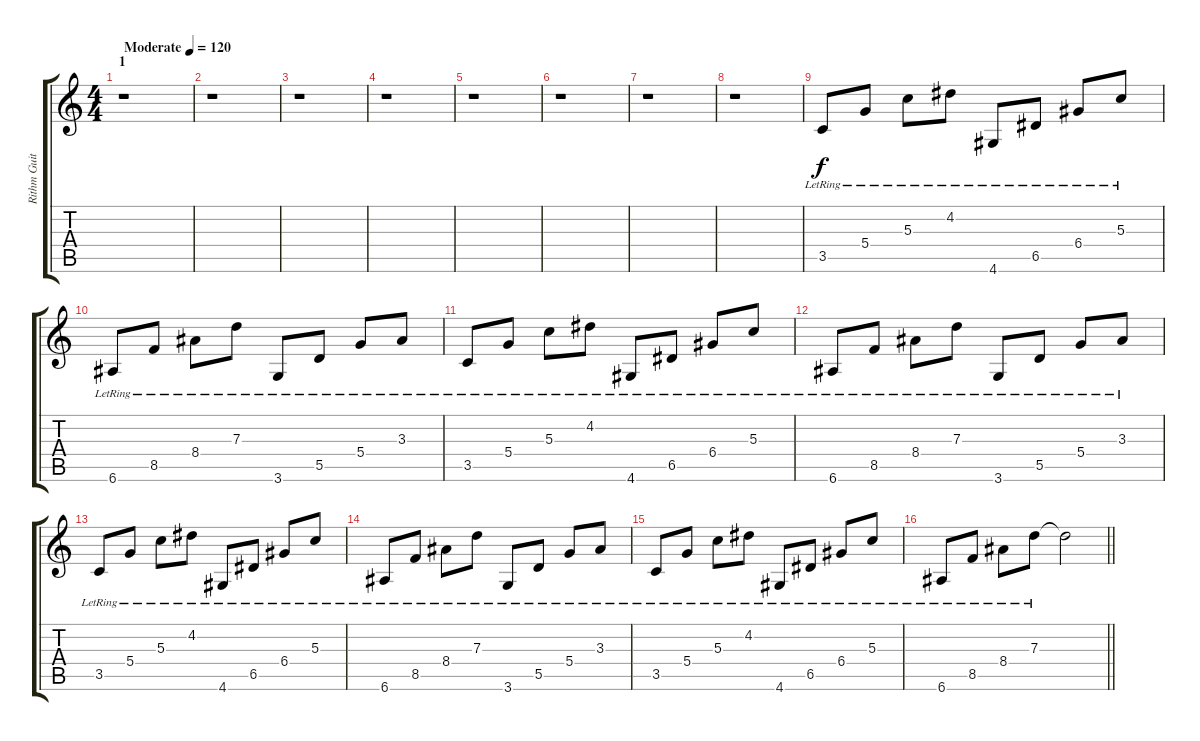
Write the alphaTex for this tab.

\track ("Rithm Guitar" "Rithm Guit") {instrument acousticguitarsteel}
\staff {score tabs}
\tuning (E4 B3 G3 D3 A2 E2) {hide}
\ts (4 4)
\section ("" "1")
\tempo (120 "Moderate")
\clef g2
\ks aminor
r.1{dy f instrument acousticguitarsteel} |
r.1 |
r.1 |
r.1 |
r.1 |
r.1 |
r.1 |
r.1 |
3.5{lr}.8 5.4{lr}.8 5.3{lr}.8 4.2{lr}.8 4.6{lr}.8 6.5{lr}.8 6.4{lr}.8 5.3{lr}.8 |
6.6{lr}.8 8.5{lr}.8 8.4{lr}.8 7.3{lr}.8 3.6{lr}.8 5.5{lr}.8 5.4{lr}.8 3.3{lr}.8 |
3.5{lr}.8 5.4{lr}.8 5.3{lr}.8 4.2{lr}.8 4.6{lr}.8 6.5{lr}.8 6.4{lr}.8 5.3{lr}.8 |
6.6{lr}.8 8.5{lr}.8 8.4{lr}.8 7.3{lr}.8 3.6{lr}.8 5.5{lr}.8 5.4{lr}.8 3.3{lr}.8 |
3.5{lr}.8 5.4{lr}.8 5.3{lr}.8 4.2{lr}.8 4.6{lr}.8 6.5{lr}.8 6.4{lr}.8 5.3{lr}.8 |
6.6{lr}.8 8.5{lr}.8 8.4{lr}.8 7.3{lr}.8 3.6{lr}.8 5.5{lr}.8 5.4{lr}.8 3.3{lr}.8 |
3.5{lr}.8 5.4{lr}.8 5.3{lr}.8 4.2{lr}.8 4.6{lr}.8 6.5{lr}.8 6.4{lr}.8 5.3{lr}.8 |
\barLineRight lightlight
6.6{lr}.8 8.5{lr}.8 8.4{lr}.8 7.3{lr}.8 7.3{t}.2
